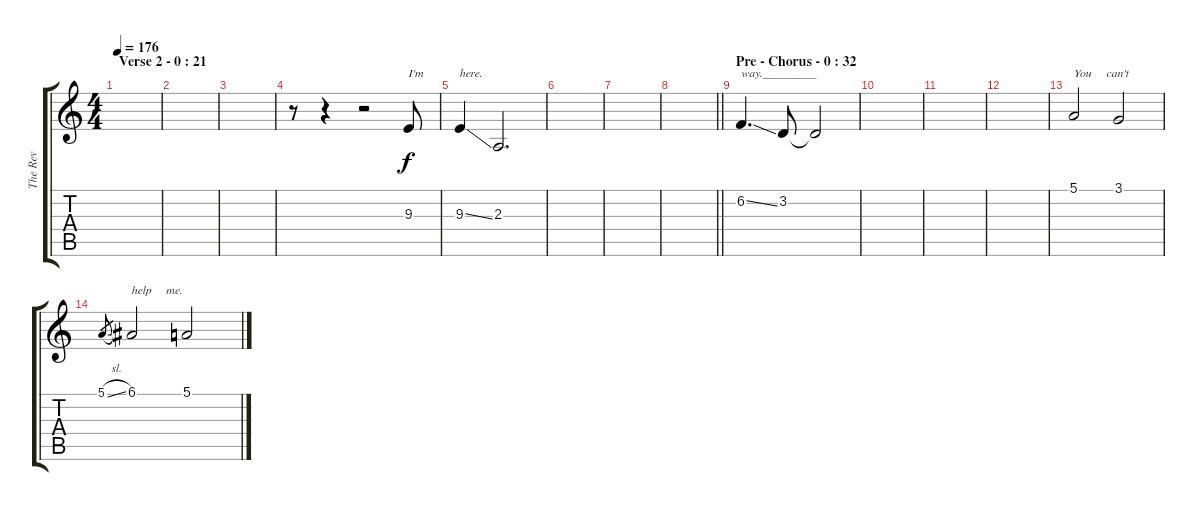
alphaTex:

\track ("   The Reverend - Vocals" "   The Rev") {instrument altosax}
\staff {score tabs}
\tuning (E4 B3 G3 D3 A2 E2) {hide}
\ts (4 4)
\section ("" "Verse 2 - 0 : 21")
\tempo 176
\clef g2
\ks c
|
|
|
r.8 r.4 r.2 9.3.8{txt "I'm"} |
9.3{ss}.4{txt "here."} 2.3.2{d} |
|
|
\barLineRight lightlight
|
\section ("" "Pre - Chorus - 0 : 32")
6.2{ss}.4{d txt "way._________"} 3.2.8 3.2{t}.2 |
|
|
|
5.1.2{txt "You     can't"} 3.1.2 |
5.1{sl}.8{gr} 6.1.2{txt "help     me."} 5.1.2
